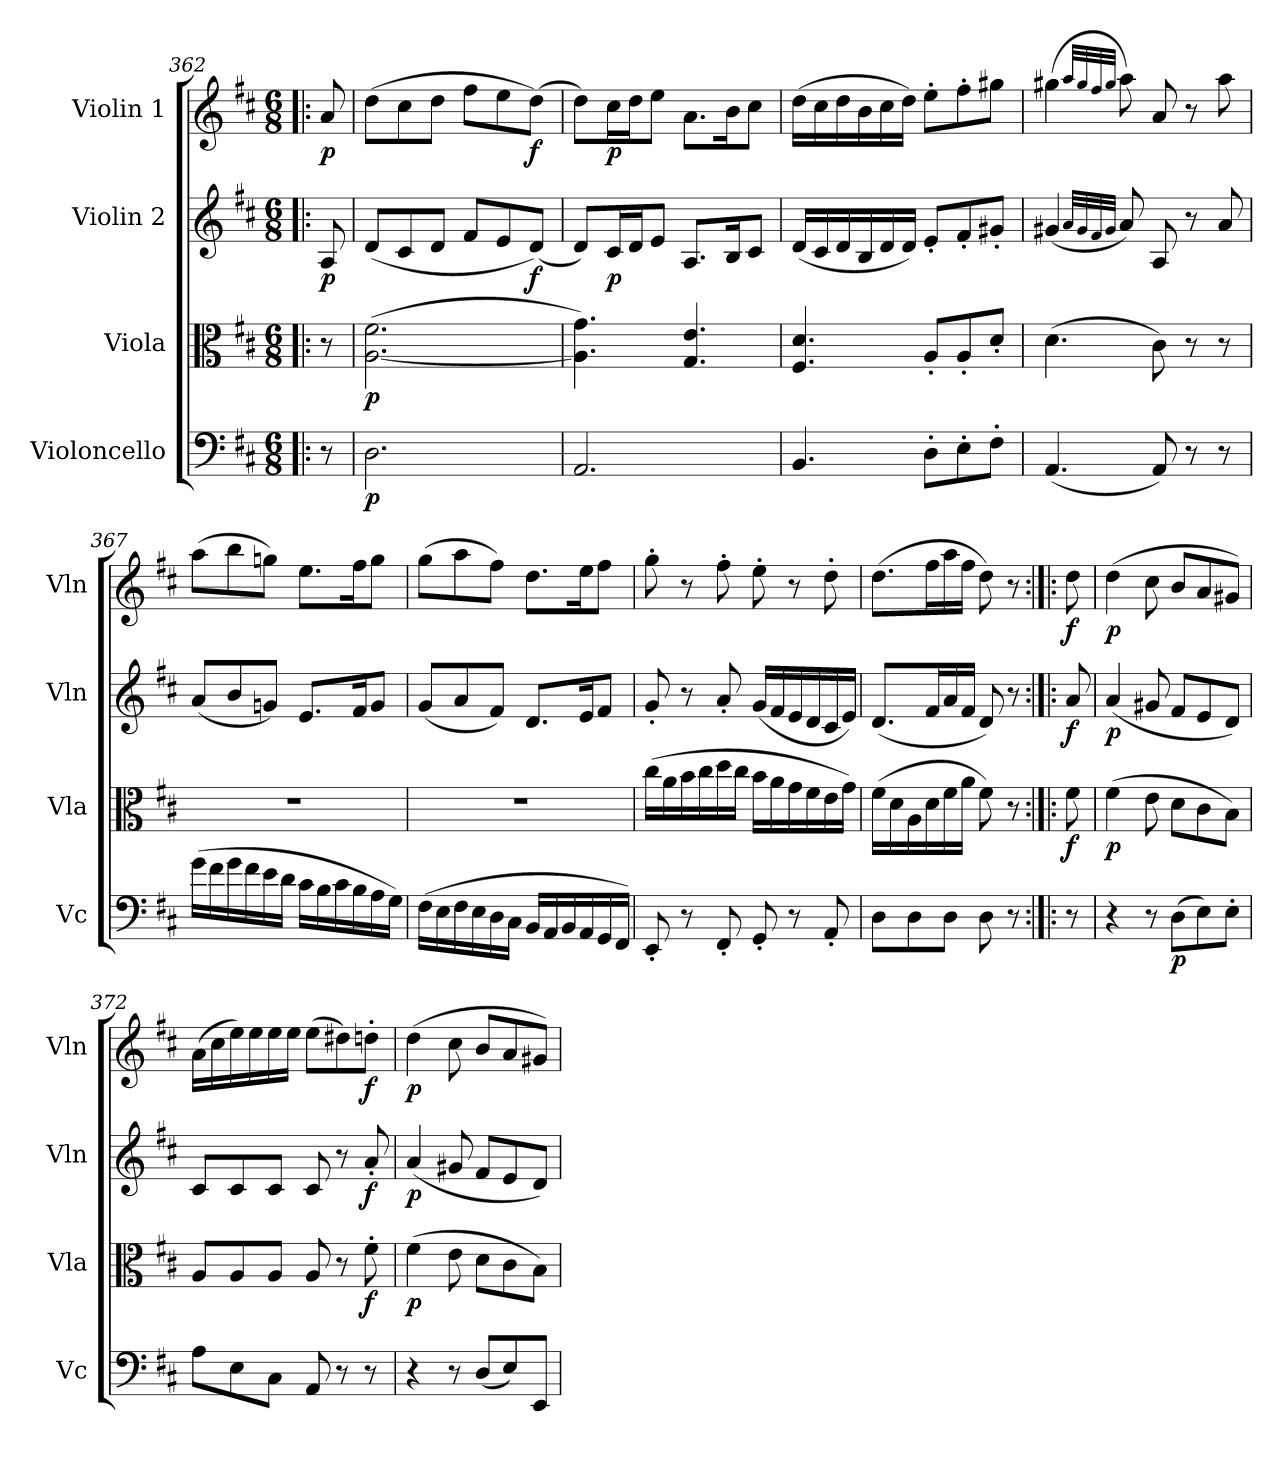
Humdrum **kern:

**kern	**dynam	**kern	**dynam	**kern	**dynam	**kern	**dynam
*part4	*part4	*part3	*part3	*part2	*part2	*part1	*part1
*staff4	*staff4	*staff3	*staff3	*staff2	*staff2	*staff1	*staff1
*I"Violoncello	*	*I"Viola	*	*I"Violin 2	*	*I"Violin 1	*
*I'Vc	*	*I'Vla	*	*I'Vln	*	*I'Vln	*
*clefF4	*	*clefC3	*	*clefG2	*	*clefG2	*
*k[f#c#]	*	*k[f#c#]	*	*k[f#c#]	*	*k[f#c#]	*
*M6/8	*	*M6/8	*	*M6/8	*	*M6/8	*
=362!|:	=362!|:	=362!|:	=362!|:	=362!|:	=362!|:	=362!|:	=362!|:
!	!	!	!	!	!LO:DY:b	!	!LO:DY:b
8r	.	8r	.	8A/	p	8a/	p
=363	=363	=363	=363	=363	=363	=363	=363
!	!LO:DY:b	!	!LO:DY:b	!	!	!	!
2.D\	p	(>[2.A\ 2.f#\	p	(<8d/L	.	(>8dd\L	.
.	.	.	.	8c#/	.	8cc#\	.
.	.	.	.	8d/J	.	8dd\J	.
.	.	.	.	8f#/L	.	8ff#\L	.
.	.	.	.	8e/	.	8ee\	.
!	!	!	!	!	!LO:DY:b	!	!LO:DY:b
.	.	.	.	(<8d/J)	f	(>8dd\J)	f
=364	=364	=364	=364	=364	=364	=364	=364
2.AA/	.	4.A\] 4.g\)	.	8d/L)	.	8dd\L)	.
!	!	!	!	!	!LO:DY:b	!	!LO:DY:b
.	.	.	.	16c#/L	p	16cc#\L	p
.	.	.	.	16d/J	.	16dd\J	.
.	.	.	.	8e/J	.	8ee\J	.
.	.	4.G/ 4.e/	.	8.A/L	.	8.a\L	.
.	.	.	.	16B/K	.	16b\K	.
.	.	.	.	8c#/J	.	8cc#\J	.
!!LO:LB:g=z
=365	=365	=365	=365	=365	=365	=365	=365
4.BB/	.	4.F#/ 4.d/	.	(<16d/LL	.	(>16dd\LL	.
.	.	.	.	16c#/	.	16cc#\	.
.	.	.	.	16d/	.	16dd\	.
.	.	.	.	16B/	.	16b\	.
.	.	.	.	16d/	.	16cc#\	.
.	.	.	.	16d/JJ)	.	16dd\JJ)	.
8D'\L	.	8A'/L	.	8e'/L	.	8ee'\L	.
8E'\	.	8A'/	.	8f#'/	.	8ff#'\	.
8F#'\J	.	8d'/J	.	8g#X'/J	.	8gg#X\J	.
=366	=366	=366	=366	=366	=366	=366	=366
(<4.AA/	.	(>4.d\	.	(<4g#X/	.	(>4gg#X\	.
.	.	.	.	32qa/LLL	.	32qaa/LLL	.
.	.	.	.	32qg#/	.	32qgg#/	.
.	.	.	.	32qf#/	.	32qff#/	.
.	.	.	.	32qg#/JJJ	.	32qgg#/JJJ	.
.	.	.	.	8a/)	.	8aa\)	.
8AA/)	.	8c#\)	.	8A/	.	8a/	.
8r	.	8r	.	8r	.	8r	.
8r	.	8r	.	8a/	.	8aa\	.
=367	=367	=367	=367	=367	=367	=367	=367
(>16g\LL	.	2.r	.	(<8a/L	.	(>8aa\L	.
16f#\	.	.	.	.	.	.	.
16g\	.	.	.	8b/	.	8bb\	.
16f#\	.	.	.	.	.	.	.
16e\	.	.	.	8gn/J)	.	8ggn\J)	.
16d\JJ	.	.	.	.	.	.	.
16c#\LL	.	.	.	8.e/L	.	8.ee\L	.
16B\	.	.	.	.	.	.	.
16c#\	.	.	.	.	.	.	.
16B\	.	.	.	16f#/K	.	16ff#\K	.
16A\	.	.	.	8g/J	.	8gg\J	.
16G\JJ)	.	.	.	.	.	.	.
=368	=368	=368	=368	=368	=368	=368	=368
(>16F#\LL	.	2.r	.	(<8g/L	.	(>8gg\L	.
16E\	.	.	.	.	.	.	.
16F#\	.	.	.	8a/	.	8aa\	.
16E\	.	.	.	.	.	.	.
16D\	.	.	.	8f#/J)	.	8ff#\J)	.
16C#\JJ	.	.	.	.	.	.	.
16BB/LL	.	.	.	8.d/L	.	8.dd\L	.
16AA/	.	.	.	.	.	.	.
16BB/	.	.	.	.	.	.	.
16AA/	.	.	.	16e/K	.	16ee\K	.
16GG/	.	.	.	8f#/J	.	8ff#\J	.
16FF#/JJ)	.	.	.	.	.	.	.
=369	=369	=369	=369	=369	=369	=369	=369
8EE'/	.	(>16cc#\LL	.	8g'/	.	8gg'\	.
.	.	16a\	.	.	.	.	.
8r	.	16b\	.	8r	.	8r	.
.	.	16cc#\	.	.	.	.	.
8FF#'/	.	16dd\	.	8a'/	.	8ff#'\	.
.	.	16cc#\JJ	.	.	.	.	.
8GG'/	.	16b\LL	.	(<16g/LL	.	8ee'\	.
.	.	16a\	.	16f#/	.	.	.
8r	.	16g\	.	16e/	.	8r	.
.	.	16f#\	.	16d/	.	.	.
8AA'/	.	16e\	.	16c#/	.	8dd'\	.
.	.	16g\JJ)	.	16e/JJ)	.	.	.
=369X17	=369X17	=369X17	=369X17	=369X17	=369X17	=369X17	=369X17
8D\L	.	(>16f#\LL	.	(<8.d/L	.	(>8.dd\L	.
.	.	16d\	.	.	.	.	.
8D\	.	16A\	.	.	.	.	.
.	.	16d\	.	16f#/L	.	16ff#\L	.
8D\J	.	16f#\	.	16a/	.	16aa\	.
.	.	16a\JJ	.	16f#/JJ	.	16ff#\JJ	.
8D\	.	8f#\)	.	8d/)	.	8dd\)	.
8r	.	8r	.	8r	.	8r	.
!!LO:LB:g=z
=370:|!|:	=370:|!|:	=370:|!|:	=370:|!|:	=370:|!|:	=370:|!|:	=370:|!|:	=370:|!|:
!	!	!	!LO:DY:b	!	!LO:DY:b	!	!LO:DY:b
8r	.	8f#\	f	8a/	f	8dd\	f
=371	=371	=371	=371	=371	=371	=371	=371
!	!	!	!LO:DY:b	!	!LO:DY:b	!	!LO:DY:b
4r	.	(>4f#\	p	(<4a/	p	(>4dd\	p
8r	.	8e\	.	8g#X/	.	8cc#\	.
!	!LO:DY:b	!	!	!	!	!	!
(>8D\L	p	8d\L	.	8f#/L	.	8b/L	.
8E\)	.	8c#\	.	8e/	.	8a/	.
8E'\J	.	8B\J)	.	8d/J)	.	8g#X/J)	.
=372	=372	=372	=372	=372	=372	=372	=372
8A\L	.	8A/L	.	8c#/L	.	(>16a\LL	.
.	.	.	.	.	.	16cc#\	.
8E\	.	8A/	.	8c#/	.	16ee\)	.
.	.	.	.	.	.	16ee\	.
8C#\J	.	8A/J	.	8c#/J	.	16ee\	.
.	.	.	.	.	.	16ee\JJ	.
8AA/	.	8A/	.	8c#/	.	(>8ee\L	.
8r	.	8r	.	8r	.	8dd#X\)	.
!	!	!	!LO:DY:b	!	!LO:DY:b	!	!LO:DY:b
8r	.	8f#'\	f	8a'/	f	8ddn'\J	f
=373	=373	=373	=373	=373	=373	=373	=373
!	!	!	!LO:DY:b	!	!LO:DY:b	!	!LO:DY:b
4r	.	(>4f#\	p	(<4a/	p	(>4dd\	p
8r	.	8e\	.	8g#X/	.	8cc#\	.
(<8D/L	.	8d\L	.	8f#/L	.	8b/L	.
8E/)	.	8c#\	.	8e/	.	8a/	.
8EE/J	.	8B\J)	.	8d/J)	.	8g#X/J)	.
=	=	=	=	=	=	=	=
*-	*-	*-	*-	*-	*-	*-	*-
